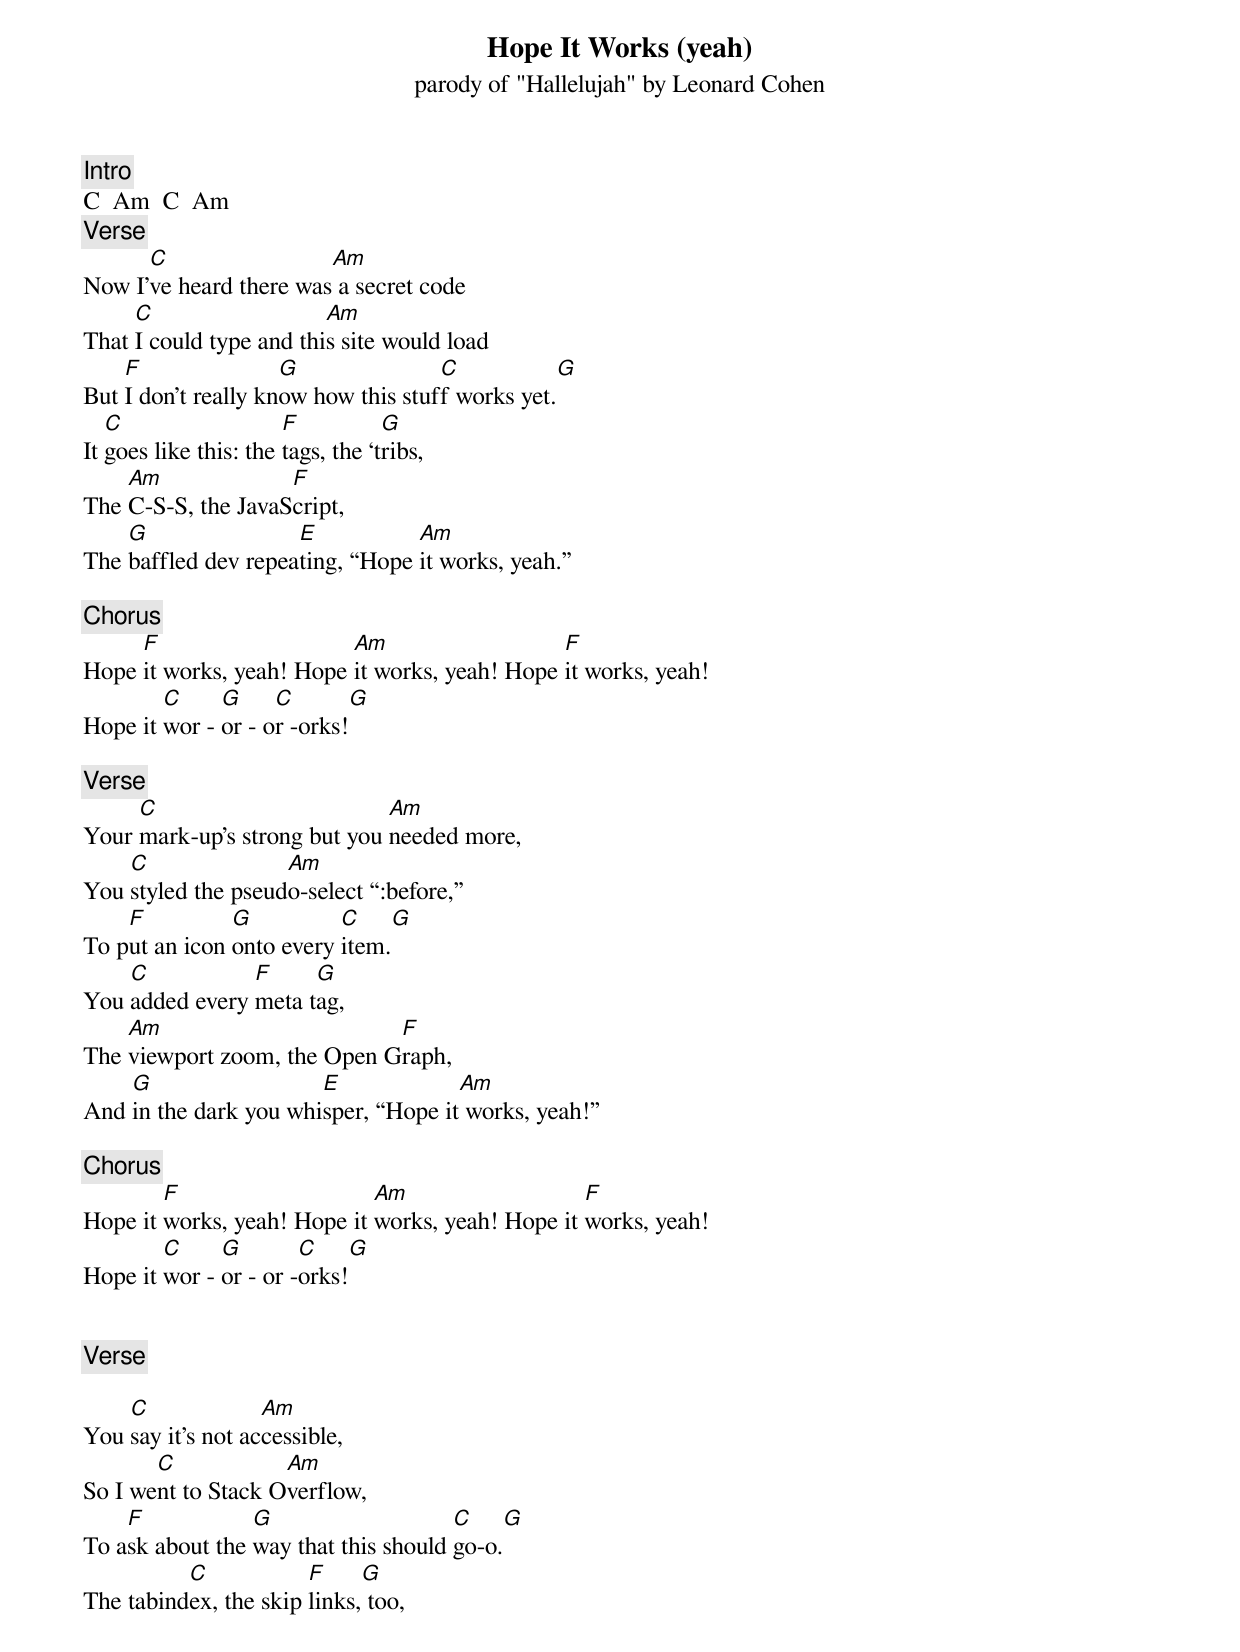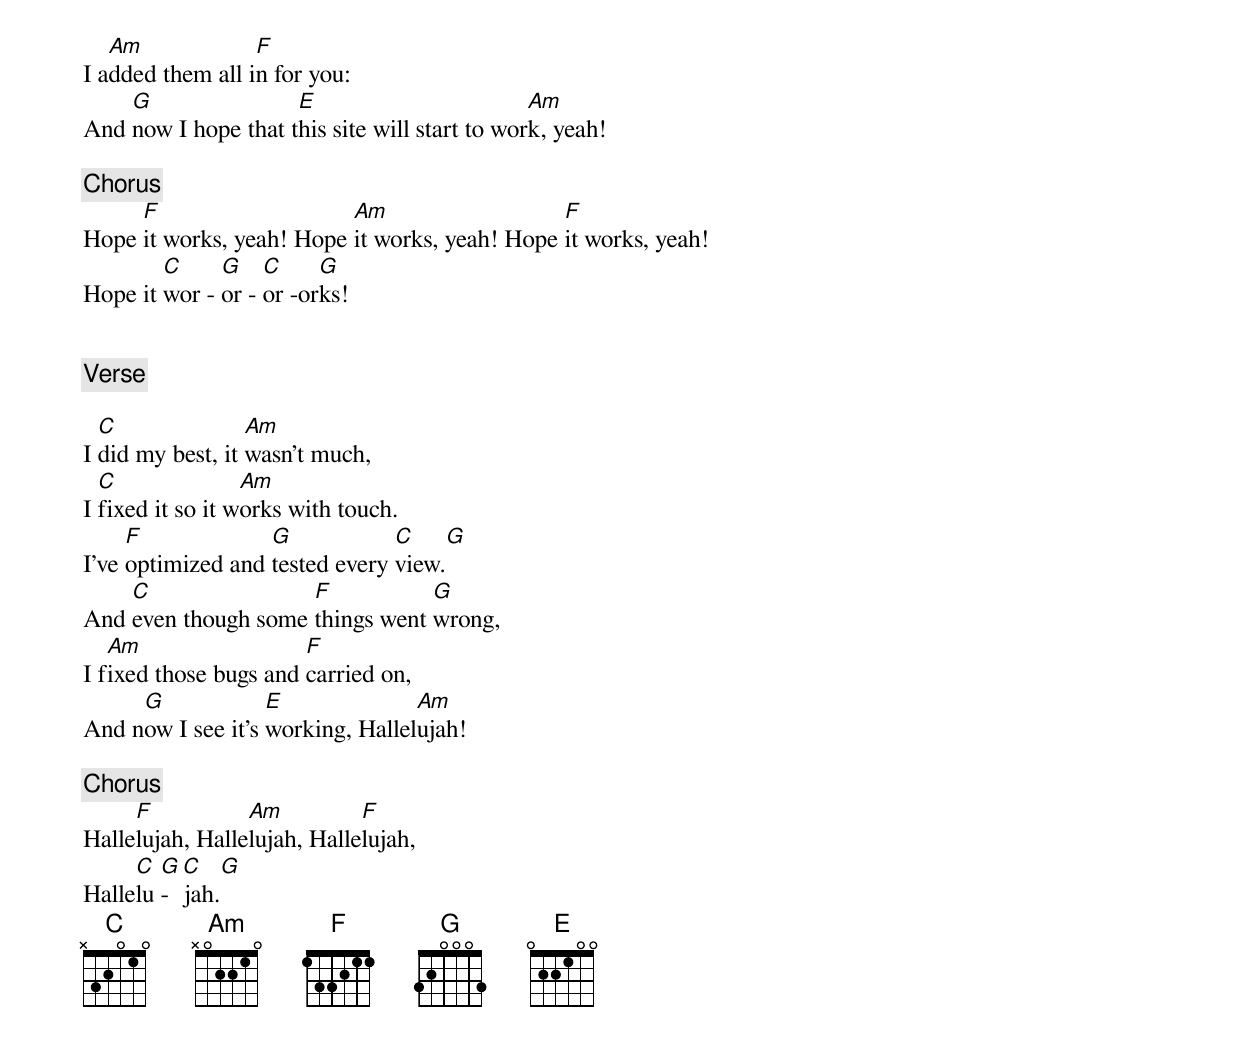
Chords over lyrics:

Hope It Works (yeah)
parody of "Hallelujah" by Leonard Cohen

August 2016

[Intro]
C  Am  C  Am
[Verse]
      C                 Am
Now I've heard there was a secret code
     C                   Am
That I could type and this site would load
    F                G               C           G
But I don't really know how this stuff works yet.
   C                   F           G
It goes like this: the tags, the ‘tribs,
    Am              F
The C-S-S, the JavaScript,
    G                E           Am
The baffled dev repeating, “Hope it works, yeah.”

[Chorus]
     F                    Am                   F
Hope it works, yeah! Hope it works, yeah! Hope it works, yeah!
        C     G     C        G
Hope it wor - or - or -orks!

[Verse]
     C                        Am
Your mark-up’s strong but you needed more,
    C               Am
You styled the pseudo-select “:before,”
    F          G          C     G
To put an icon onto every item.
    C           F     G
You added every meta tag,
    Am                       F
The viewport zoom, the Open Graph,
    G                  E             Am
And in the dark you whisper, “Hope it works, yeah!”

[Chorus]
        F                    Am                   F
Hope it works, yeah! Hope it works, yeah! Hope it works, yeah!
        C     G        C     G
Hope it wor - or - or -orks!


[Verse]

    C              Am
You say it’s not accessible,
       C            Am
So I went to Stack Overflow,
    F            G                    C        G
To ask about the way that this should go-o.
          C            F     G
The tabindex, the skip links, too,
   Am             F
I added them all in for you:
    G                E                         Am
And now I hope that this site will start to work, yeah!

[Chorus]
     F                    Am                   F
Hope it works, yeah! Hope it works, yeah! Hope it works, yeah!
        C     G    C     G
Hope it wor - or - or -orks!


[Verse]

  C               Am
I did my best, it wasn't much,
  C               Am
I fixed it so it works with touch.
     F             G            C       G
I've optimized and tested every view.
    C                F           G
And even though some things went wrong,
   Am                  F
I fixed those bugs and carried on,
     G             E              Am
And now I see it’s working, Hallelujah!

[Chorus]
     F           Am          F
Hallelujah, Hallelujah, Hallelujah,
     C  G C     G
Hallelu - jah.
